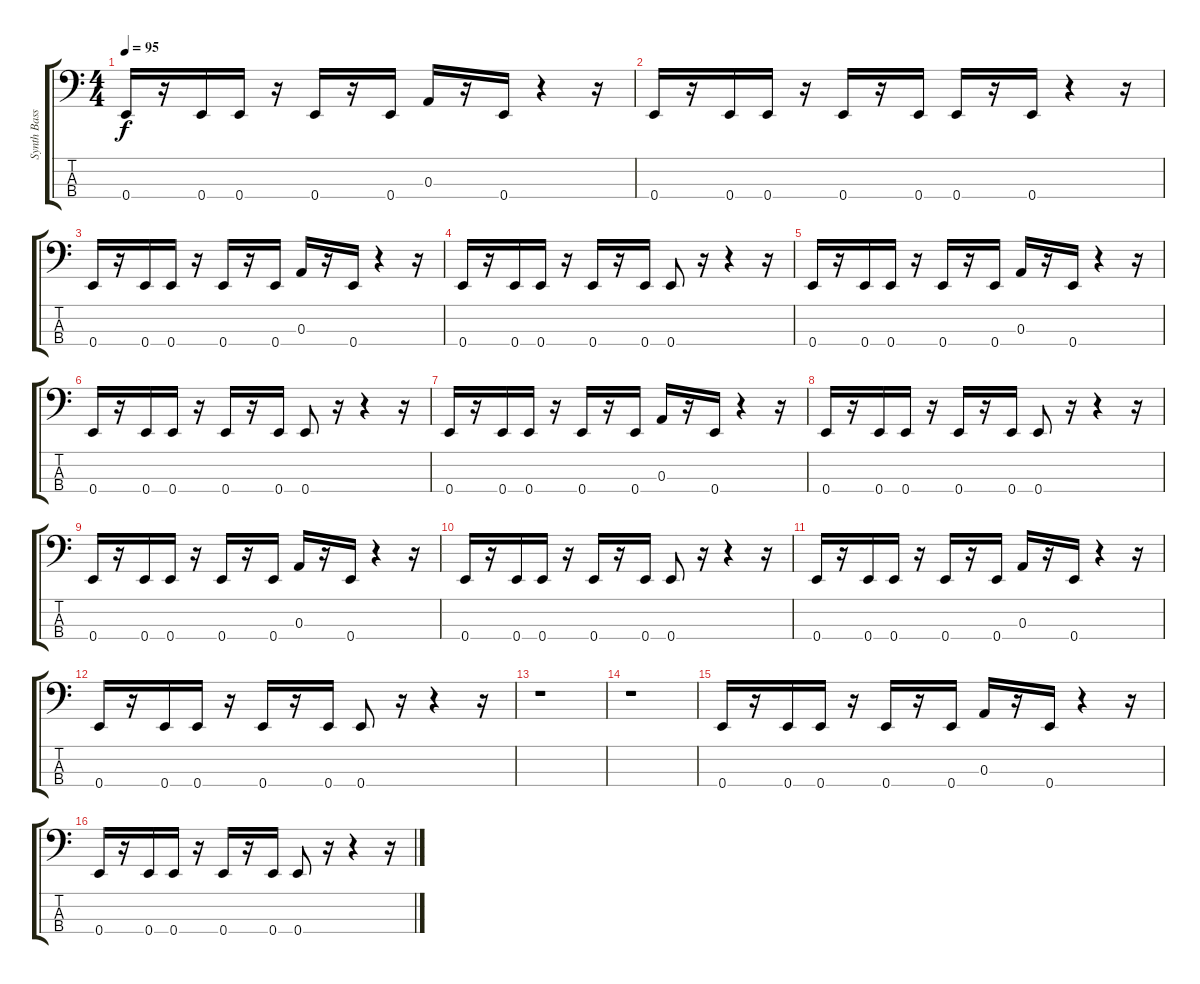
\track ("Synth Bass" "Synth Bass") {instrument synthbass2}
\staff {score tabs}
\tuning (G2 D2 A1 E1) {hide}
\ts (4 4)
\tempo 95
\clef f4
\ks c
0.4.16{dy f instrument synthbass2} r.16 0.4.16 0.4.16 r.16 0.4.16 r.16 0.4.16 0.3.16 r.16 0.4.16 r.4 r.16 |
0.4.16 r.16 0.4.16 0.4.16 r.16 0.4.16 r.16 0.4.16 0.4.16 r.16 0.4.16 r.4 r.16 |
0.4.16 r.16 0.4.16 0.4.16 r.16 0.4.16 r.16 0.4.16 0.3.16 r.16 0.4.16 r.4 r.16 |
0.4.16 r.16 0.4.16 0.4.16 r.16 0.4.16 r.16 0.4.16 0.4.8 r.16 r.4 r.16 |
0.4.16 r.16 0.4.16 0.4.16 r.16 0.4.16 r.16 0.4.16 0.3.16 r.16 0.4.16 r.4 r.16 |
0.4.16 r.16 0.4.16 0.4.16 r.16 0.4.16 r.16 0.4.16 0.4.8 r.16 r.4 r.16 |
0.4.16 r.16 0.4.16 0.4.16 r.16 0.4.16 r.16 0.4.16 0.3.16 r.16 0.4.16 r.4 r.16 |
0.4.16 r.16 0.4.16 0.4.16 r.16 0.4.16 r.16 0.4.16 0.4.8 r.16 r.4 r.16 |
0.4.16 r.16 0.4.16 0.4.16 r.16 0.4.16 r.16 0.4.16 0.3.16 r.16 0.4.16 r.4 r.16 |
0.4.16 r.16 0.4.16 0.4.16 r.16 0.4.16 r.16 0.4.16 0.4.8 r.16 r.4 r.16 |
0.4.16 r.16 0.4.16 0.4.16 r.16 0.4.16 r.16 0.4.16 0.3.16 r.16 0.4.16 r.4 r.16 |
0.4.16 r.16 0.4.16 0.4.16 r.16 0.4.16 r.16 0.4.16 0.4.8 r.16 r.4 r.16 |
r.1 |
r.1 |
0.4.16 r.16 0.4.16 0.4.16 r.16 0.4.16 r.16 0.4.16 0.3.16 r.16 0.4.16 r.4 r.16 |
0.4.16 r.16 0.4.16 0.4.16 r.16 0.4.16 r.16 0.4.16 0.4.8 r.16 r.4 r.16
